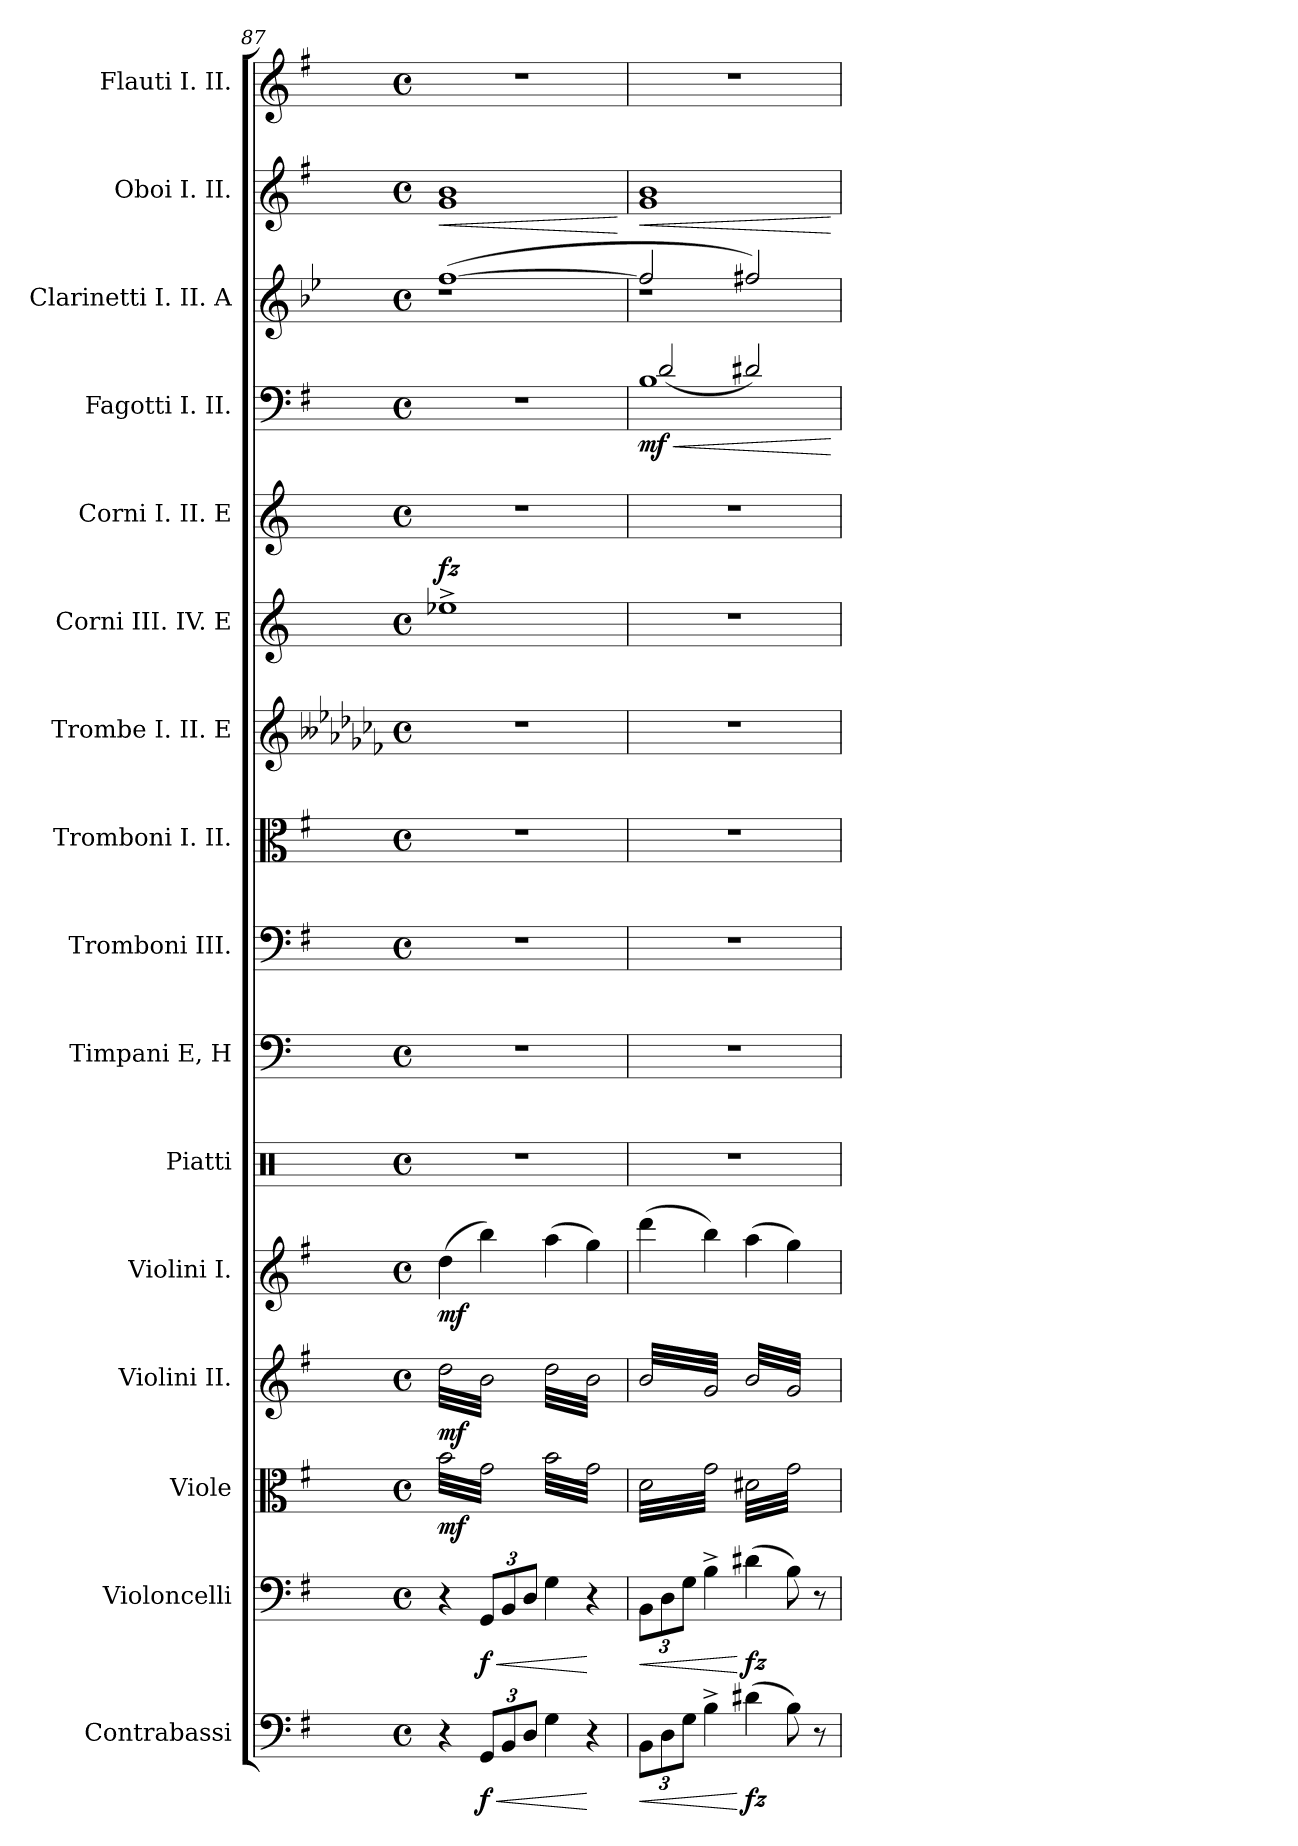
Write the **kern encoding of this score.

**kern	**dynam	**kern	**dynam	**kern	**dynam	**kern	**dynam	**kern	**dynam	**kern	**kern	**kern	**kern	**kern	**kern	**dynam	**kern	**kern	**dynam	**kern	**dynam	**kern	**dynam	**kern
*part16	*part16	*part15	*part15	*part14	*part14	*part13	*part13	*part12	*part12	*part11	*part10	*part9	*part8	*part7	*part6	*part6	*part5	*part4	*part4	*part3	*part3	*part2	*part2	*part1
*staff16	*staff16	*staff15	*staff15	*staff14	*staff14	*staff13	*staff13	*staff12	*staff12	*staff11	*staff10	*staff9	*staff8	*staff7	*staff6	*staff6	*staff5	*staff4	*staff4	*staff3	*staff3	*staff2	*staff2	*staff1
*I"Contrabassi	*	*I"Violoncelli	*	*I"Viole	*	*I"Violini II.	*	*I"Violini I.	*	*I"Piatti	*I"Timpani E, H	*I"Tromboni III.	*I"Tromboni I. II.	*I"Trombe I. II. E	*I"Corni III. IV. E	*	*I"Corni I. II. E	*I"Fagotti I. II.	*	*I"Clarinetti I. II. A	*	*I"Oboi I. II.	*	*I"Flauti I. II.
*I'Cb.	*	*I'Vcl.	*	*I'Vle	*	*I'Viol. II.	*	*I'Viol. I.	*	*I'Piatti	*I'Timp.	*I'Trbni. III.	*I'Trbni. I. II.	*I'Trbe. I. II.	*I'Cor. III. IV. E	*	*I'Cor. I. II. E	*I'Fag. I. II.	*	*I'Cl. I. II.	*	*I'Ob. I. II.	*	*I'Fl. I. II.
*clefF4	*	*clefF4	*	*clefC3	*	*clefG2	*	*clefG2	*	*clefX	*clefF4	*clefF4	*clefC3	*clefG2	*clefG2	*	*clefG2	*clefF4	*	*clefG2	*	*clefG2	*	*clefG2
*ITrd7c12	*	*	*	*	*	*	*	*	*	*	*	*	*	*ITrd-3c-4	*ITrd5c8	*	*ITrd5c8	*	*	*ITrd2c3	*	*	*	*
*k[f#]	*	*k[f#]	*	*k[f#]	*	*k[f#]	*	*k[f#]	*	*k[]	*k[]	*k[f#]	*k[f#]	*k[b--e-a-d-g-c-f-]	*k[f#c#g#d#]	*	*k[f#c#g#d#]	*k[f#]	*	*k[f#]	*	*k[f#]	*	*k[f#]
*M4/4	*	*M4/4	*	*M4/4	*	*M4/4	*	*M4/4	*	*M4/4	*M4/4	*M4/4	*M4/4	*M4/4	*M4/4	*	*M4/4	*M4/4	*	*M4/4	*	*M4/4	*	*M4/4
*met(c)	*	*met(c)	*	*met(c)	*	*met(c)	*	*met(c)	*	*met(c)	*met(c)	*met(c)	*met(c)	*met(c)	*met(c)	*	*met(c)	*met(c)	*	*met(c)	*	*met(c)	*	*met(c)
=87	=87	=87	=87	=87	=87	=87	=87	=87	=87	=87	=87	=87	=87	=87	=87	=87	=87	=87	=87	=87	=87	=87	=87	=87
!	!	!	!	!	!LO:DY:b	!	!LO:DY:b	!	!LO:DY:b	!	!	!	!	!	!	!LO:DY:a	!	!	!	!	!LO:HP:b	!	!LO:HP:b	!
*	*	*	*	*	*	*	*	*	*	*	*	*	*	*	*	*	*	*	*	*^	*	*	*	*
*	*	*	*	*tremolo	*	*	*	*	*	*	*	*	*	*	*	*	*	*	*	*	*	*	*	*	*
*	*	*	*	*	*	*tremolo	*	*	*	*	*	*	*	*	*	*	*	*	*	*	*	*	*	*	*
4r	.	4r	.	(32b\LLL	mf	(32dd\LLL	mf	(4dd\	mf	1r	1r	1r	1r	1r	1gn^	fz	1r	1r	.	([1dd	1rdd	<	1g 1b	<	1r
.	.	.	.	32g\	.	32b\	.	.	.	.	.	.	.	.	.	.	.	.	.	.	.	.	.	.	.
.	.	.	.	32b\	.	32dd\	.	.	.	.	.	.	.	.	.	.	.	.	.	.	.	.	.	.	.
.	.	.	.	32g\	.	32b\	.	.	.	.	.	.	.	.	.	.	.	.	.	.	.	.	.	.	.
.	.	.	.	32b\	.	32dd\	.	.	.	.	.	.	.	.	.	.	.	.	.	.	.	.	.	.	.
.	.	.	.	32g\	.	32b\	.	.	.	.	.	.	.	.	.	.	.	.	.	.	.	.	.	.	.
.	.	.	.	32b\	.	32dd\	.	.	.	.	.	.	.	.	.	.	.	.	.	.	.	.	.	.	.
.	.	.	.	32g\	.	32b\	.	.	.	.	.	.	.	.	.	.	.	.	.	.	.	.	.	.	.
*Xbrackettup	*	*	*	*	*	*	*	*	*	*	*	*	*	*	*	*	*	*	*	*	*	*	*	*	*
!	!LO:HP:b	!	!	!	!	!	!	!	!	!	!	!	!	!	!	!	!	!	!	!	!	!	!	!	!
*	*	*Xbrackettup	*	*	*	*	*	*	*	*	*	*	*	*	*	*	*	*	*	*	*	*	*	*	*
!	!LO:DY:n=1:b	!	!LO:HP:b	!	!	!	!	!	!	!	!	!	!	!	!	!	!	!	!	!	!	!	!	!	!
!	!	!	!LO:DY:n=1:b	!	!	!	!	!	!	!	!	!	!	!	!	!	!	!	!	!	!	!	!	!	!
12GGG/L	< f	12GG/L	< f	32b\	.	32dd\	.	4bb\)	.	.	.	.	.	.	.	.	.	.	.	.	.	.	.	.	.
.	.	.	.	32g\	.	32b\	.	.	.	.	.	.	.	.	.	.	.	.	.	.	.	.	.	.	.
.	.	.	.	32b\	.	32dd\	.	.	.	.	.	.	.	.	.	.	.	.	.	.	.	.	.	.	.
12BBB/	.	12BB/	.	.	.	.	.	.	.	.	.	.	.	.	.	.	.	.	.	.	.	.	.	.	.
.	.	.	.	32g\	.	32b\	.	.	.	.	.	.	.	.	.	.	.	.	.	.	.	.	.	.	.
.	.	.	.	32b\	.	32dd\	.	.	.	.	.	.	.	.	.	.	.	.	.	.	.	.	.	.	.
.	.	.	.	32g\	.	32b\	.	.	.	.	.	.	.	.	.	.	.	.	.	.	.	.	.	.	.
12DD/J	.	12D/J	.	.	.	.	.	.	.	.	.	.	.	.	.	.	.	.	.	.	.	.	.	.	.
.	.	.	.	32b\	.	32dd\	.	.	.	.	.	.	.	.	.	.	.	.	.	.	.	.	.	.	.
.	.	.	.	32g\JJJ	.	32b\JJJ	.	.	.	.	.	.	.	.	.	.	.	.	.	.	.	.	.	.	.
4GG\	.	4G\	.	32b\LLL	.	32dd\LLL	.	(4aa\	.	.	.	.	.	.	.	.	.	.	.	.	.	.	.	.	.
.	.	.	.	32g\)	.	32b\)	.	.	.	.	.	.	.	.	.	.	.	.	.	.	.	.	.	.	.
.	.	.	.	32b\	.	32dd\	.	.	.	.	.	.	.	.	.	.	.	.	.	.	.	.	.	.	.
.	.	.	.	32g\)	.	32b\)	.	.	.	.	.	.	.	.	.	.	.	.	.	.	.	.	.	.	.
.	.	.	.	32b\	.	32dd\	.	.	.	.	.	.	.	.	.	.	.	.	.	.	.	.	.	.	.
.	.	.	.	32g\)	.	32b\)	.	.	.	.	.	.	.	.	.	.	.	.	.	.	.	.	.	.	.
.	.	.	.	32b\	.	32dd\	.	.	.	.	.	.	.	.	.	.	.	.	.	.	.	.	.	.	.
.	.	.	.	32g\)	.	32b\)	.	.	.	.	.	.	.	.	.	.	.	.	.	.	.	.	.	.	.
4r	[	4r	[	32b\	.	32dd\	.	4gg\)	.	.	.	.	.	.	.	.	.	.	.	.	.	.	.	.	.
.	.	.	.	32g\)	.	32b\)	.	.	.	.	.	.	.	.	.	.	.	.	.	.	.	.	.	.	.
.	.	.	.	32b\	.	32dd\	.	.	.	.	.	.	.	.	.	.	.	.	.	.	.	.	.	.	.
.	.	.	.	32g\)	.	32b\)	.	.	.	.	.	.	.	.	.	.	.	.	.	.	.	.	.	.	.
.	.	.	.	32b\	.	32dd\	.	.	.	.	.	.	.	.	.	.	.	.	.	.	.	.	.	.	.
.	.	.	.	32g\)	.	32b\)	.	.	.	.	.	.	.	.	.	.	.	.	.	.	.	.	.	.	.
.	.	.	.	32b\	.	32dd\	.	.	.	.	.	.	.	.	.	.	.	.	.	.	.	.	.	.	.
.	.	.	.	32g\)JJJ	.	32b\)JJJ	.	.	.	.	.	.	.	.	.	.	.	.	.	.	.	.	.	.	.
*	*	*	*	*	*	*	*	*	*	*	*	*	*	*	*	*	*	*	*	*v	*v	*	*	*	*
.	.	.	.	.	.	.	.	.	.	.	.	.	.	.	.	.	.	.	.	.	[	.	[	.
=88	=88	=88	=88	=88	=88	=88	=88	=88	=88	=88	=88	=88	=88	=88	=88	=88	=88	=88	=88	=88	=88	=88	=88	=88
!	!LO:HP:b	!	!LO:HP:b	!	!	!	!	!	!	!	!	!	!	!	!	!	!	!	!LO:HP:b	!	!LO:HP:b	!	!LO:HP:b	!
*	*	*	*	*	*	*	*	*	*	*	*	*	*	*	*	*	*	*^	*	*^	*	*	*	*
!	!	!	!	!	!	!	!	!	!	!	!	!	!	!	!	!	!	!	!	!LO:DY:n=1:b	!	!	!	!	!	!
12BBB\L	<	12BB\L	<	(32d\LLL	.	(32b/LLL	.	(4ddd\	.	1r	1r	1r	1r	1r	1r	.	1r	1B	(2d/	< mf	2dd/]	1rdd	<	1g 1b	<	1r
.	.	.	.	32g\	.	32g/	.	.	.	.	.	.	.	.	.	.	.	.	.	.	.	.	.	.	.	.
.	.	.	.	32d\	.	32b/	.	.	.	.	.	.	.	.	.	.	.	.	.	.	.	.	.	.	.	.
12DD\	.	12D\	.	.	.	.	.	.	.	.	.	.	.	.	.	.	.	.	.	.	.	.	.	.	.	.
.	.	.	.	32g\	.	32g/	.	.	.	.	.	.	.	.	.	.	.	.	.	.	.	.	.	.	.	.
.	.	.	.	32d\	.	32b/	.	.	.	.	.	.	.	.	.	.	.	.	.	.	.	.	.	.	.	.
.	.	.	.	32g\	.	32g/	.	.	.	.	.	.	.	.	.	.	.	.	.	.	.	.	.	.	.	.
12GG\J	.	12G\J	.	.	.	.	.	.	.	.	.	.	.	.	.	.	.	.	.	.	.	.	.	.	.	.
.	.	.	.	32d\	.	32b/	.	.	.	.	.	.	.	.	.	.	.	.	.	.	.	.	.	.	.	.
.	.	.	.	32g\	.	32g/	.	.	.	.	.	.	.	.	.	.	.	.	.	.	.	.	.	.	.	.
4BB^\	.	4B^\	.	32d\	.	32b/	.	4bb\)	.	.	.	.	.	.	.	.	.	.	.	.	.	.	.	.	.	.
.	.	.	.	32g\	.	32g/	.	.	.	.	.	.	.	.	.	.	.	.	.	.	.	.	.	.	.	.
.	.	.	.	32d\	.	32b/	.	.	.	.	.	.	.	.	.	.	.	.	.	.	.	.	.	.	.	.
.	.	.	.	32g\	.	32g/	.	.	.	.	.	.	.	.	.	.	.	.	.	.	.	.	.	.	.	.
.	.	.	.	32d\	.	32b/	.	.	.	.	.	.	.	.	.	.	.	.	.	.	.	.	.	.	.	.
.	.	.	.	32g\	.	32g/	.	.	.	.	.	.	.	.	.	.	.	.	.	.	.	.	.	.	.	.
.	.	.	.	32d\	.	32b/	.	.	.	.	.	.	.	.	.	.	.	.	.	.	.	.	.	.	.	.
.	.	.	.	32g\JJJ	.	32g/JJJ	.	.	.	.	.	.	.	.	.	.	.	.	.	.	.	.	.	.	.	.
!	!LO:DY:n=1:b	!	!LO:DY:n=1:b	!	!	!	!	!	!	!	!	!	!	!	!	!	!	!	!	!	!	!	!	!	!	!
(4D#X\	[ fz	(4d#X\	[ fz	32d#X\LLL	.	32b/LLL	.	(4aa\	.	.	.	.	.	.	.	.	.	.	2d#X/)	.	2dd#X/)	.	.	.	.	.
.	.	.	.	32g\)	.	32g/)	.	.	.	.	.	.	.	.	.	.	.	.	.	.	.	.	.	.	.	.
.	.	.	.	32d#X\	.	32b/	.	.	.	.	.	.	.	.	.	.	.	.	.	.	.	.	.	.	.	.
.	.	.	.	32g\)	.	32g/)	.	.	.	.	.	.	.	.	.	.	.	.	.	.	.	.	.	.	.	.
.	.	.	.	32d#X\	.	32b/	.	.	.	.	.	.	.	.	.	.	.	.	.	.	.	.	.	.	.	.
.	.	.	.	32g\)	.	32g/)	.	.	.	.	.	.	.	.	.	.	.	.	.	.	.	.	.	.	.	.
.	.	.	.	32d#X\	.	32b/	.	.	.	.	.	.	.	.	.	.	.	.	.	.	.	.	.	.	.	.
.	.	.	.	32g\)	.	32g/)	.	.	.	.	.	.	.	.	.	.	.	.	.	.	.	.	.	.	.	.
8BB\)	.	8B\)	.	32d#X\	.	32b/	.	4gg\)	.	.	.	.	.	.	.	.	.	.	.	.	.	.	.	.	.	.
.	.	.	.	32g\)	.	32g/)	.	.	.	.	.	.	.	.	.	.	.	.	.	.	.	.	.	.	.	.
.	.	.	.	32d#X\	.	32b/	.	.	.	.	.	.	.	.	.	.	.	.	.	.	.	.	.	.	.	.
.	.	.	.	32g\)	.	32g/)	.	.	.	.	.	.	.	.	.	.	.	.	.	.	.	.	.	.	.	.
8r	.	8r	.	32d#X\	.	32b/	.	.	.	.	.	.	.	.	.	.	.	.	.	.	.	.	.	.	.	.
.	.	.	.	32g\)	.	32g/)	.	.	.	.	.	.	.	.	.	.	.	.	.	.	.	.	.	.	.	.
.	.	.	.	32d#X\	.	32b/	.	.	.	.	.	.	.	.	.	.	.	.	.	.	.	.	.	.	.	.
.	.	.	.	32g\)JJJ	.	32g/)JJJ	.	.	.	.	.	.	.	.	.	.	.	.	.	.	.	.	.	.	.	.
*	*	*	*	*	*	*Xtremolo	*	*	*	*	*	*	*	*	*	*	*	*	*	*	*	*	*	*	*	*
*	*	*	*	*Xtremolo	*	*	*	*	*	*	*	*	*	*	*	*	*	*	*	*	*	*	*	*	*	*
*	*	*	*	*	*	*	*	*	*	*	*	*	*	*	*	*	*	*v	*v	*	*	*	*	*	*	*
*	*	*	*	*	*	*	*	*	*	*	*	*	*	*	*	*	*	*	*	*v	*v	*	*	*	*
.	.	.	.	.	.	.	.	.	.	.	.	.	.	.	.	.	.	.	[	.	[	.	[	.
.	.	.	.	.	.	.	.	.	.	.	.	.	.	.	.	.	.	.	.	.	.	.	.	.
.	.	.	.	.	.	.	.	.	.	.	.	.	.	.	.	.	.	.	.	.	.	.	.	.
.	.	.	.	.	.	.	.	.	.	.	.	.	.	.	.	.	.	.	.	.	.	.	.	.
.	.	.	.	.	.	.	.	.	.	.	.	.	.	.	.	.	.	.	.	.	.	.	.	.
.	.	.	.	.	.	.	.	.	.	.	.	.	.	.	.	.	.	.	.	.	.	.	.	.
.	.	.	.	.	.	.	.	.	.	.	.	.	.	.	.	.	.	.	.	.	.	.	.	.
.	.	.	.	.	.	.	.	.	.	.	.	.	.	.	.	.	.	.	.	.	.	.	.	.
=	=	=	=	=	=	=	=	=	=	=	=	=	=	=	=	=	=	=	=	=	=	=	=	=
*-	*-	*-	*-	*-	*-	*-	*-	*-	*-	*-	*-	*-	*-	*-	*-	*-	*-	*-	*-	*-	*-	*-	*-	*-
